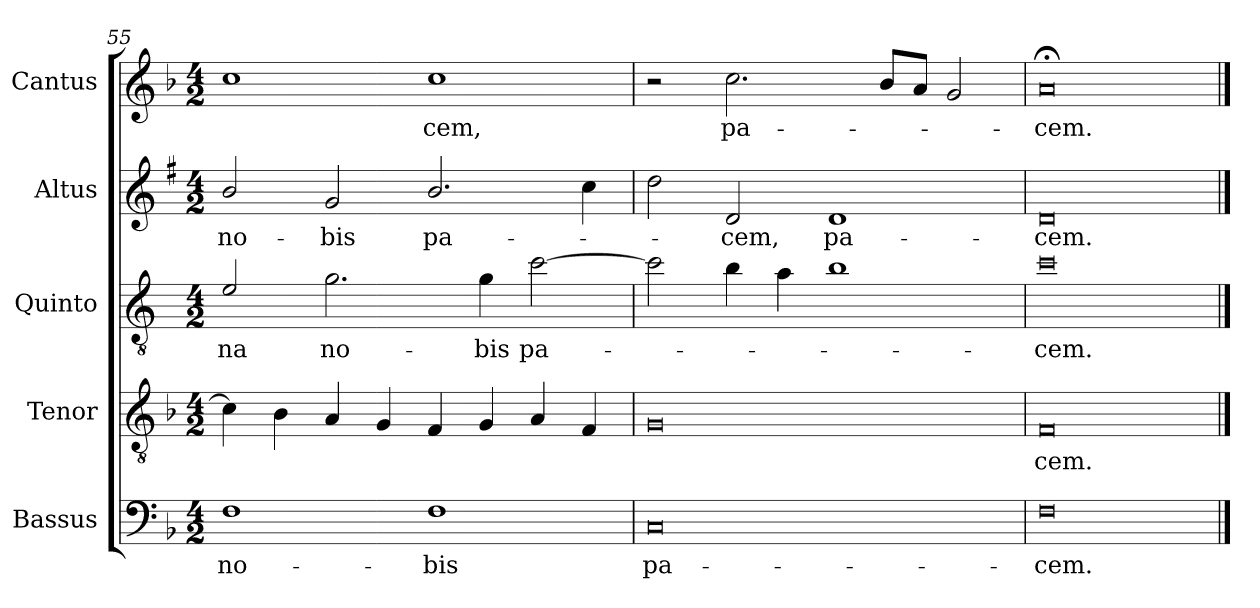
**kern	**text	**kern	**text	**kern	**text	**kern	**text	**kern	**text
*part5	*part5	*part4	*part4	*part3	*part3	*part2	*part2	*part1	*part1
*staff5	*staff5	*staff4	*staff4	*staff3	*staff3	*staff2	*staff2	*staff1	*staff1
*I"Bassus	*	*I"Tenor	*	*I"Quinto	*	*I"Altus	*	*I"Cantus	*
*I'B	*	*I'T	*	*	*	*I'A	*	*I'C	*
*clefF4	*	*clefGv2	*	*clefGv2	*	*clefG2	*	*clefG2	*
*	*	*	*	*ITrd4c7	*	*ITrd1c2	*	*	*
*k[b-]	*	*k[b-]	*	*k[b-]	*	*k[b-]	*	*k[b-]	*
*F:	*	*F:	*	*F:	*	*F:	*	*F:	*
*M4/2	*	*M4/2	*	*M4/2	*	*M4/2	*	*M4/2	*
=55	=55	=55	=55	=55	=55	=55	=55	=55	=55
!	!LO:LY:b	!	!	!	!LO:LY:b	!	!LO:LY:b	!	!
1F	no-	4c\]	.	2A/	-na	2a/	no-	1cc	.
.	.	4B-\	.	.	.	.	.	.	.
!	!	!	!	!	!LO:LY:b	!	!LO:LY:b	!	!
.	.	4A/	.	2.c\	no-	2f/	-bis	.	.
.	.	4G/	.	.	.	.	.	.	.
!	!LO:LY:b	!	!	!	!	!	!LO:LY:b	!	!LO:LY:b
1F	-bis	4F/	.	.	.	2.a/	pa-	1cc	-cem,
!	!	!	!	!	!LO:LY:b	!	!	!	!
.	.	4G/	.	4c\	-bis	.	.	.	.
!	!	!	!	!	!LO:LY:b	!	!	!	!
.	.	4A/	.	[2f\	pa-	.	.	.	.
.	.	4F/	.	.	.	4b-\	.	.	.
=56	=56	=56	=56	=56	=56	=56	=56	=56	=56
!	!LO:LY:b	!	!	!	!	!	!	!	!
0C	pa-	0G	.	2f\]	.	2cc\	.	2r	.
!	!	!	!	!	!	!	!LO:LY:b	!	!LO:LY:b
.	.	.	.	4e\	.	2c/	-cem,	2.cc\	pa-
.	.	.	.	4d\	.	.	.	.	.
!	!	!	!	!	!	!	!LO:LY:b	!	!
.	.	.	.	1e	.	1c	pa-	.	.
.	.	.	.	.	.	.	.	8b-/L	.
.	.	.	.	.	.	.	.	8a/J	.
.	.	.	.	.	.	.	.	2g/	.
=57	=57	=57	=57	=57	=57	=57	=57	=57	=57
!	!LO:LY:b	!	!LO:LY:b	!	!LO:LY:b	!	!LO:LY:b	!	!LO:LY:b
0F	-cem.	0F	-cem.	0f	-cem.	0c	-cem.	0a;<	-cem.
==	==	==	==	==	==	==	==	==	==
*-	*-	*-	*-	*-	*-	*-	*-	*-	*-
